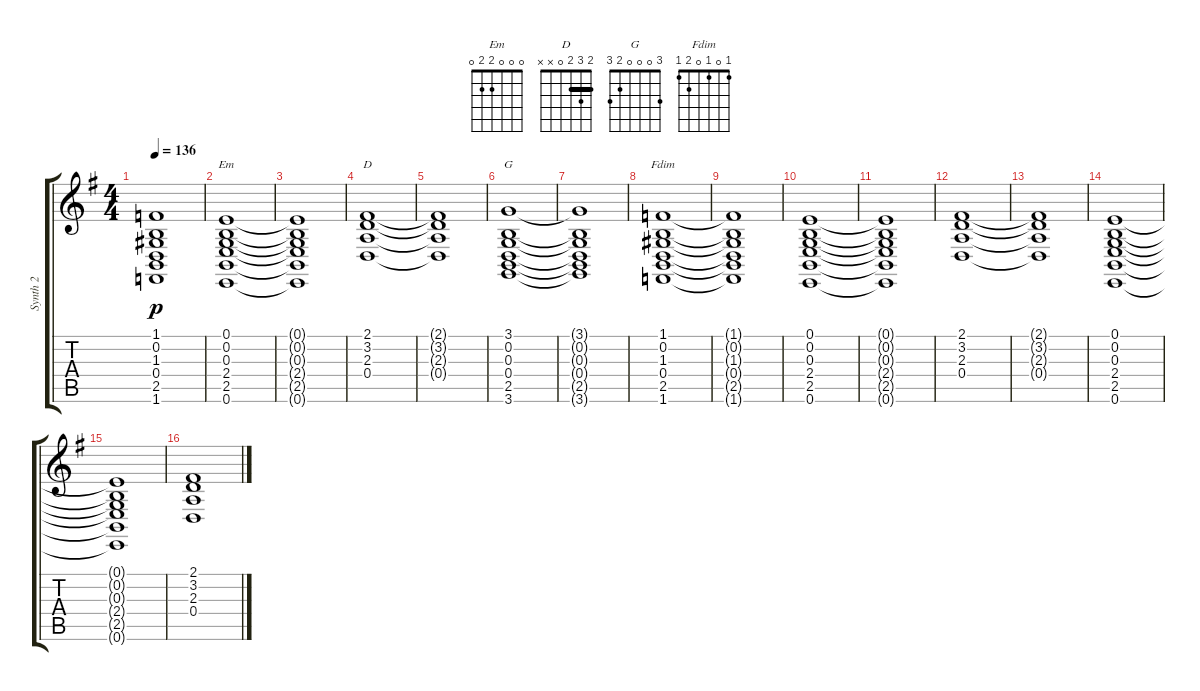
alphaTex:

\track ("Synth 2" "Synth 2") {instrument stringensemble1}
\staff {score tabs}
\tuning (E4 B3 G3 D3 A2 E2) {hide}
\chord ("Em" 0 0 0 2 2 0)
\chord ("D" 2 3 2 0 x x) {barre 2}
\chord ("G" 3 0 0 0 2 3)
\chord ("Fdim" 1 0 1 0 2 1)
\ts (4 4)
\tempo 136
\clef g2
\ks g
(1.1{t} 0.2{t} 1.3{t} 0.4{t} 2.5{t} 1.6{t}).1{dy p} |
(0.1 0.2 0.3 2.4 2.5 0.6).1{ch "Em"} |
(0.1{t} 0.2{t} 0.3{t} 2.4{t} 2.5{t} 0.6{t}).1 |
(2.1 3.2 2.3 0.4).1{ch "D"} |
(2.1{t} 3.2{t} 2.3{t} 0.4{t}).1 |
(3.1 0.2 0.3 0.4 2.5 3.6).1{ch "G"} |
(3.1{t} 0.2{t} 0.3{t} 0.4{t} 2.5{t} 3.6{t}).1 |
(1.1 0.2 1.3 0.4 2.5 1.6).1{ch "Fdim"} |
(1.1{t} 0.2{t} 1.3{t} 0.4{t} 2.5{t} 1.6{t}).1 |
(0.1 0.2 0.3 2.4 2.5 0.6).1 |
(0.1{t} 0.2{t} 0.3{t} 2.4{t} 2.5{t} 0.6{t}).1 |
(2.1 3.2 2.3 0.4).1 |
(2.1{t} 3.2{t} 2.3{t} 0.4{t}).1 |
(0.1 0.2 0.3 2.4 2.5 0.6).1 |
(0.1{t} 0.2{t} 0.3{t} 2.4{t} 2.5{t} 0.6{t}).1 |
(2.1 3.2 2.3 0.4).1
